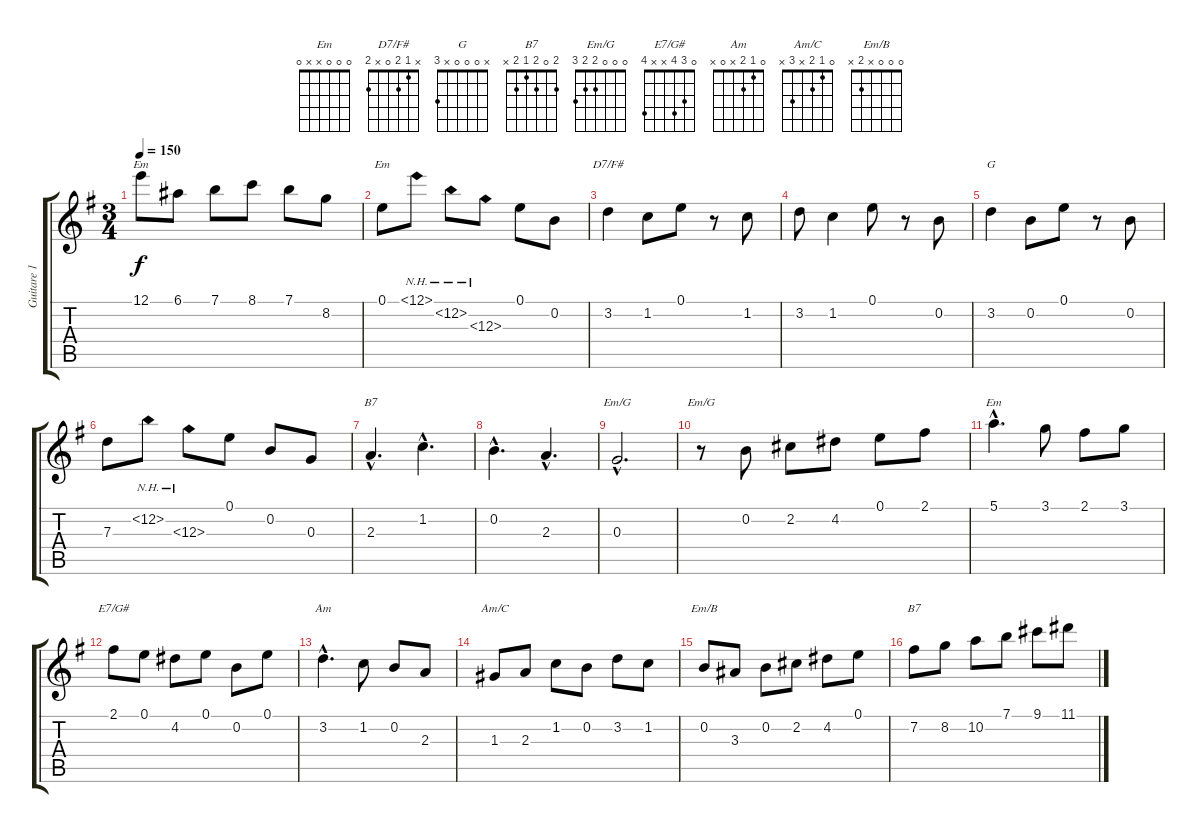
\track ("Guitare 1" "Guitare 1") {instrument acousticguitarsteel}
\staff {score tabs}
\tuning (E4 B3 G3 D3 A2 E2) {hide}
\chord ("Em" 0 0 0 2 2 3)
\chord ("Em" 0 0 0 2 2 0)
\chord ("D7/F#" x 1 2 0 x 2)
\chord ("G" x 0 0 0 x 3)
\chord ("B7" x 0 2 1 2 x)
\chord ("Em/G" 0 0 0 x x 3)
\chord ("Em/G" 0 0 0 2 2 3)
\chord ("Em" 0 0 0 x x 0)
\chord ("E7/G#" 0 3 4 x x 4)
\chord ("Am" 0 1 2 x 0 x)
\chord ("Am/C" 0 1 2 x 3 x)
\chord ("Em/B" 0 0 0 x 2 x)
\chord ("B7" 2 0 2 1 2 x)
\ts (3 4)
\tempo 150
\clef g2
\ks g
12.1.8{ch "Em" dy f} 6.1.8 7.1.8 8.1.8 7.1.8 8.2.8 |
0.1.8{ch "Em"} 12.1{nh}.8 12.2{nh}.8 12.3{nh}.8 0.1.8 0.2.8 |
3.2.4{ch "D7/F#"} 1.2.8 0.1.8 r.8 1.2.8 |
3.2.8 1.2.4 0.1.8 r.8 0.2.8 |
3.2.4{ch "G"} 0.2.8 0.1.8 r.8 0.2.8 |
7.3.8 12.2{nh}.8 12.3{nh}.8 0.1.8 0.2.8 0.3.8 |
2.3{hac}.4{d ch "B7"} 1.2{hac}.4{d} |
0.2{hac}.4{d} 2.3{hac}.4{d} |
0.3{hac}.2{d ch "Em/G"} |
r.8{ch "Em/G"} 0.2.8 2.2.8 4.2.8 0.1.8 2.1.8 |
5.1{hac}.4{d ch "Em"} 3.1.8 2.1.8 3.1.8 |
2.1.8{ch "E7/G#"} 0.1.8 4.2.8 0.1.8 0.2.8 0.1.8 |
3.2{hac}.4{d ch "Am"} 1.2.8 0.2.8 2.3.8 |
1.3.8{ch "Am/C"} 2.3.8 1.2.8 0.2.8 3.2.8 1.2.8 |
0.2.8{ch "Em/B"} 3.3.8 0.2.8 2.2.8 4.2.8 0.1.8 |
7.2.8{ch "B7"} 8.2.8 10.2.8 7.1.8 9.1.8 11.1.8
